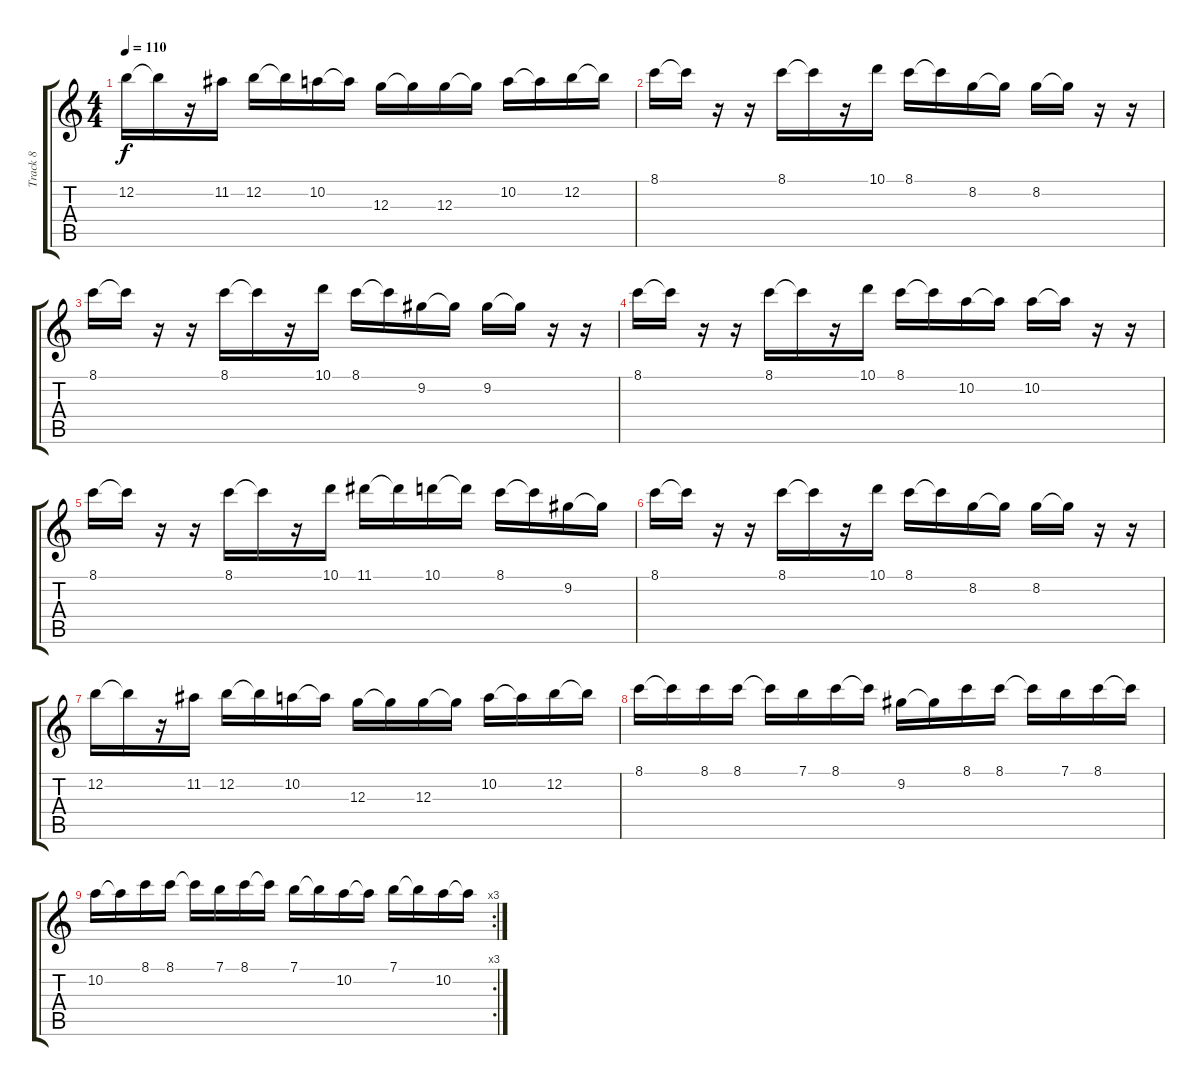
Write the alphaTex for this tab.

\track ("Track 8" "Track 8") {instrument electricbassfinger}
\staff {score tabs}
\tuning (E4 B3 G3 D3 A2 E2) {hide}
\ts (4 4)
\tempo 110
\clef g2
\ks c
12.2.16{dy f} 12.2{t}.16 r.16 11.2.16 12.2.16 12.2{t}.16 10.2.16 10.2{t}.16 12.3.16 12.3{t}.16 12.3.16 12.3{t}.16 10.2.16 10.2{t}.16 12.2.16 12.2{t}.16 |
8.1.16 8.1{t}.16 r.16 r.16 8.1.16 8.1{t}.16 r.16 10.1.16 8.1.16 8.1{t}.16 8.2.16 8.2{t}.16 8.2.16 8.2{t}.16 r.16 r.16 |
8.1.16 8.1{t}.16 r.16 r.16 8.1.16 8.1{t}.16 r.16 10.1.16 8.1.16 8.1{t}.16 9.2.16 9.2{t}.16 9.2.16 9.2{t}.16 r.16 r.16 |
8.1.16 8.1{t}.16 r.16 r.16 8.1.16 8.1{t}.16 r.16 10.1.16 8.1.16 8.1{t}.16 10.2.16 10.2{t}.16 10.2.16 10.2{t}.16 r.16 r.16 |
8.1.16 8.1{t}.16 r.16 r.16 8.1.16 8.1{t}.16 r.16 10.1.16 11.1.16 11.1{t}.16 10.1.16 10.1{t}.16 8.1.16 8.1{t}.16 9.2.16 9.2{t}.16 |
8.1.16 8.1{t}.16 r.16 r.16 8.1.16 8.1{t}.16 r.16 10.1.16 8.1.16 8.1{t}.16 8.2.16 8.2{t}.16 8.2.16 8.2{t}.16 r.16 r.16 |
12.2.16 12.2{t}.16 r.16 11.2.16 12.2.16 12.2{t}.16 10.2.16 10.2{t}.16 12.3.16 12.3{t}.16 12.3.16 12.3{t}.16 10.2.16 10.2{t}.16 12.2.16 12.2{t}.16 |
8.1.16 8.1{t}.16 8.1.16 8.1.16 8.1{t}.16 7.1.16 8.1.16 8.1{t}.16 9.2.16 9.2{t}.16 8.1.16 8.1.16 8.1{t}.16 7.1.16 8.1.16 8.1{t}.16 |
\rc 3
10.2.16 10.2{t}.16 8.1.16 8.1.16 8.1{t}.16 7.1.16 8.1.16 8.1{t}.16 7.1.16 7.1{t}.16 10.2.16 10.2{t}.16 7.1.16 7.1{t}.16 10.2.16 10.2{t}.16
